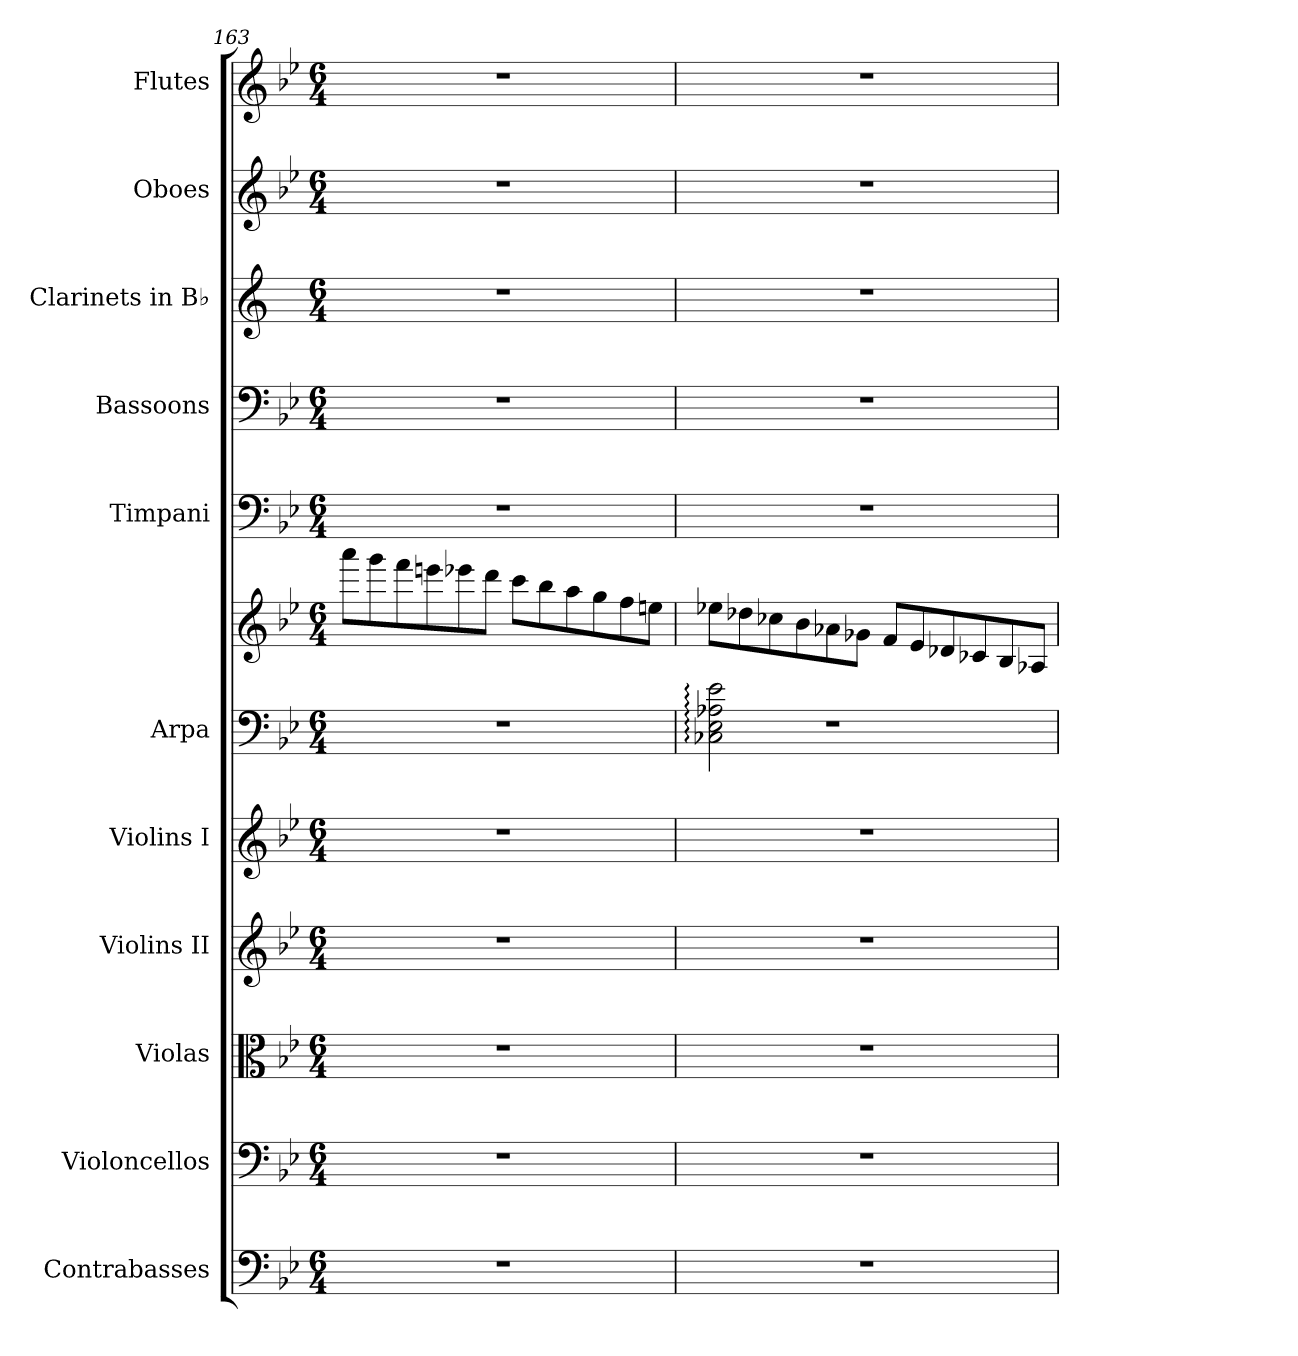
**kern	**kern	**kern	**kern	**kern	**kern	**kern	**kern	**kern	**kern	**kern	**kern
*part11	*part10	*part9	*part8	*part7	*part6	*part6	*part5	*part4	*part3	*part2	*part1
*staff12	*staff11	*staff10	*staff9	*staff8	*staff7	*staff6	*staff5	*staff4	*staff3	*staff2	*staff1
*I"Contrabasses	*I"Violoncellos	*I"Violas	*I"Violins II	*I"Violins I	*I"Arpa	*	*I"Timpani	*I"Bassoons	*I"Clarinets in B♭	*I"Oboes	*I"Flutes
*I'Cb.	*I'Vc.	*I'Vla.	*I'Vln. II	*I'Vln. I	*I'Arp.	*	*I'Timp.	*I'Bsn.	*	*I'Ob.	*I'Fl.
!!LO:PB:g=z
*clefF4	*clefF4	*clefC3	*clefG2	*clefG2	*clefF4	*clefG2	*clefF4	*clefF4	*clefG2	*clefG2	*clefG2
*ITrd7c12	*	*	*	*	*	*	*	*	*ITrd1c2	*	*
*k[b-e-]	*k[b-e-]	*k[b-e-]	*k[b-e-]	*k[b-e-]	*k[b-e-]	*k[b-e-]	*k[b-e-]	*k[b-e-]	*k[b-e-]	*k[b-e-]	*k[b-e-]
*M6/4	*M6/4	*M6/4	*M6/4	*M6/4	*M6/4	*M6/4	*M6/4	*M6/4	*M6/4	*M6/4	*M6/4
*MM80	*MM80	*MM80	*MM80	*MM80	*MM80	*MM80	*MM80	*MM80	*MM80	*MM80	*MM80
=163	=163	=163	=163	=163	=163	=163	=163	=163	=163	=163	=163
1.r	1.r	1.r	1.r	1.r	1.r	8aaa\L	1.r	1.r	1.r	1.r	1.r
.	.	.	.	.	.	8ggg\	.	.	.	.	.
.	.	.	.	.	.	8fff\	.	.	.	.	.
.	.	.	.	.	.	8eeen\	.	.	.	.	.
.	.	.	.	.	.	8eee-X\	.	.	.	.	.
.	.	.	.	.	.	8ddd\J	.	.	.	.	.
.	.	.	.	.	.	8ccc\L	.	.	.	.	.
.	.	.	.	.	.	8bb-\	.	.	.	.	.
.	.	.	.	.	.	8aa\	.	.	.	.	.
.	.	.	.	.	.	8gg\	.	.	.	.	.
.	.	.	.	.	.	8ff\	.	.	.	.	.
.	.	.	.	.	.	8een\J	.	.	.	.	.
=164	=164	=164	=164	=164	=164	=164	=164	=164	=164	=164	=164
*	*	*	*	*	*	*	*	*	*	*	*MM80
1.r	1.r	1.r	1.r	1.r	2C-X\: 2E-\: 2A-X\: 2e-\:	8ee-X\L	1.r	1.r	1.r	1.r	1.r
.	.	.	.	.	.	8dd-X\	.	.	.	.	.
.	.	.	.	.	.	8cc-X\	.	.	.	.	.
.	.	.	.	.	.	8b-\	.	.	.	.	.
.	.	.	.	.	1r	8a-X\	.	.	.	.	.
.	.	.	.	.	.	8g-X\J	.	.	.	.	.
.	.	.	.	.	.	8f/L	.	.	.	.	.
.	.	.	.	.	.	8e-/	.	.	.	.	.
.	.	.	.	.	.	8d-X/	.	.	.	.	.
.	.	.	.	.	.	8c-X/	.	.	.	.	.
.	.	.	.	.	.	8B-/	.	.	.	.	.
.	.	.	.	.	.	8A-X/J	.	.	.	.	.
=	=	=	=	=	=	=	=	=	=	=	=
*-	*-	*-	*-	*-	*-	*-	*-	*-	*-	*-	*-
